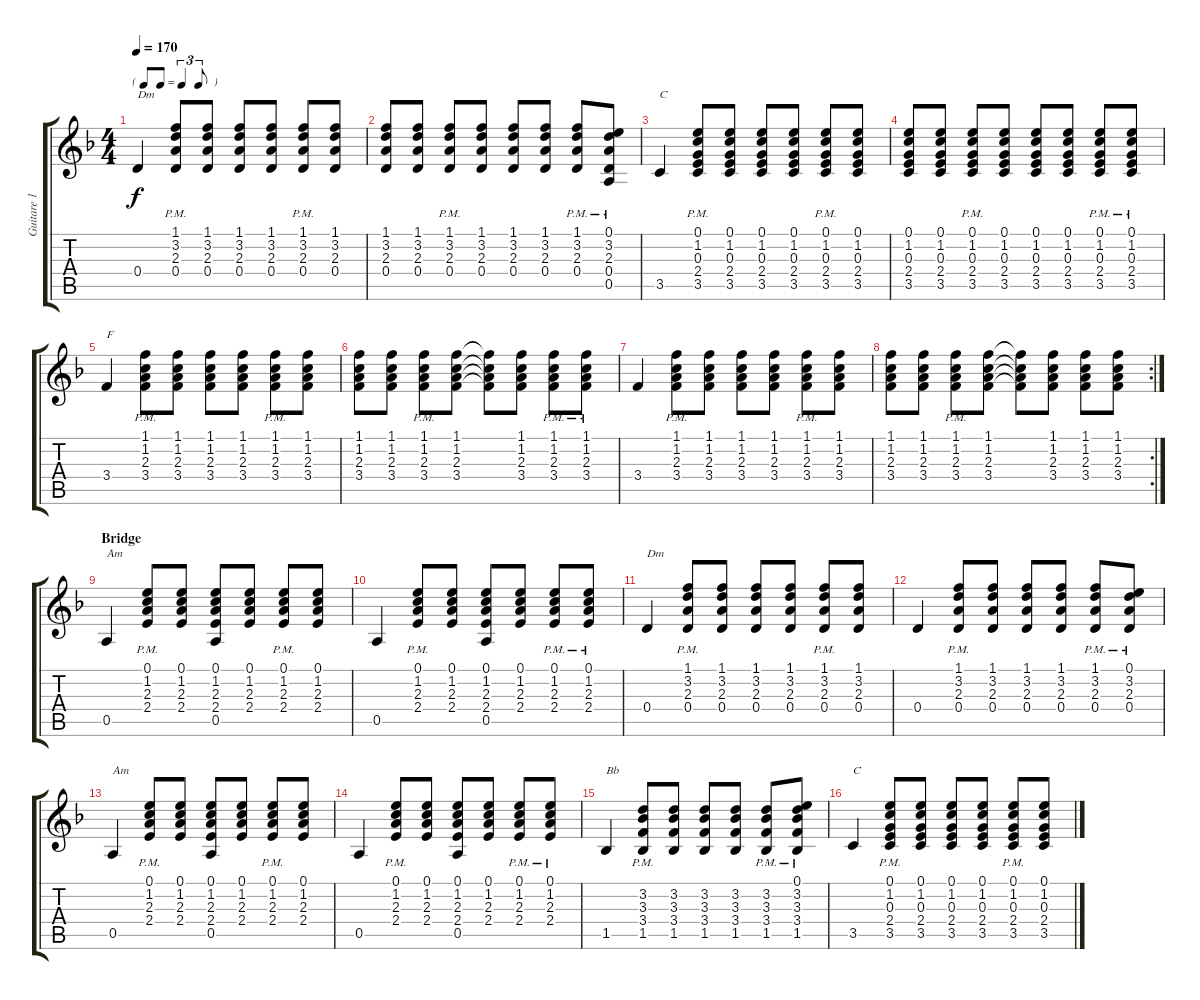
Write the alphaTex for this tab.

\track ("Guitare 1" "Guitare 1") {instrument acousticguitarsteel}
\staff {score tabs}
\tuning (E4 B3 G3 D3 A2 E2) {hide}
\ts (4 4)
\tf triplet8th
\tempo 170
\clef g2
\ks f
0.4.4{txt "Dm" dy f} (1.1{pm} 3.2{pm} 2.3{pm} 0.4{pm}).8 (1.1 3.2 2.3 0.4).8 (1.1 3.2 2.3 0.4).8 (1.1 3.2 2.3 0.4).8 (1.1{pm} 3.2{pm} 2.3{pm} 0.4{pm}).8 (1.1 3.2 2.3 0.4).8 |
(1.1 3.2 2.3 0.4).8 (1.1 3.2 2.3 0.4).8 (1.1{pm} 3.2{pm} 2.3{pm} 0.4{pm}).8 (1.1 3.2 2.3 0.4).8 (1.1 3.2 2.3 0.4).8 (1.1 3.2 2.3 0.4).8 (1.1{pm} 3.2{pm} 2.3{pm} 0.4{pm}).8 (0.1 3.2{pm} 2.3{pm} 0.4{pm} 0.5{pm}).8 |
3.5.4{txt "C"} (0.1{pm} 1.2{pm} 0.3{pm} 2.4{pm} 3.5{pm}).8 (0.1 1.2 0.3 2.4 3.5).8 (0.1 1.2 0.3 2.4 3.5).8 (0.1 1.2 0.3 2.4 3.5).8 (0.1{pm} 1.2{pm} 0.3{pm} 2.4{pm} 3.5{pm}).8 (0.1 1.2 0.3 2.4 3.5).8 |
(0.1 1.2 0.3 2.4 3.5).8 (0.1 1.2 0.3 2.4 3.5).8 (0.1{pm} 1.2{pm} 0.3{pm} 2.4{pm} 3.5{pm}).8 (0.1 1.2 0.3 2.4 3.5).8 (0.1 1.2 0.3 2.4 3.5).8 (0.1 1.2 0.3 2.4 3.5).8 (0.1{pm} 1.2{pm} 0.3{pm} 2.4{pm} 3.5{pm}).8 (0.1 1.2{pm} 0.3{pm} 2.4{pm} 3.5{pm}).8 |
3.4.4{txt "F"} (1.1{pm} 1.2{pm} 2.3{pm} 3.4{pm}).8 (1.1 1.2 2.3 3.4).8 (1.1 1.2 2.3 3.4).8 (1.1 1.2 2.3 3.4).8 (1.1{pm} 1.2{pm} 2.3{pm} 3.4{pm}).8 (1.1 1.2 2.3 3.4).8 |
(1.1 1.2 2.3 3.4).8 (1.1 1.2 2.3 3.4).8 (1.1{pm} 1.2{pm} 2.3{pm} 3.4{pm}).8 (1.1 1.2 2.3 3.4).8 (1.1{t} 1.2{t} 2.3{t} 3.4{t}).8 (1.1 1.2 2.3 3.4).8 (1.1{pm} 1.2{pm} 2.3{pm} 3.4{pm}).8 (1.1 1.2{pm} 2.3{pm} 3.4{pm}).8 |
3.4.4 (1.1{pm} 1.2{pm} 2.3{pm} 3.4{pm}).8 (1.1 1.2 2.3 3.4).8 (1.1 1.2 2.3 3.4).8 (1.1 1.2 2.3 3.4).8 (1.1{pm} 1.2{pm} 2.3{pm} 3.4{pm}).8 (1.1 1.2 2.3 3.4).8 |
\rc 2
(1.1 1.2 2.3 3.4).8 (1.1 1.2 2.3 3.4).8 (1.1{pm} 1.2{pm} 2.3{pm} 3.4{pm}).8 (1.1 1.2 2.3 3.4).8 (1.1{t} 1.2{t} 2.3{t} 3.4{t}).8 (1.1 1.2 2.3 3.4).8 (1.1 1.2 2.3 3.4).8 (1.1 1.2 2.3 3.4).8 |
\section ("" "Bridge")
0.5.4{txt "Am"} (0.1{pm} 1.2{pm} 2.3{pm} 2.4{pm}).8 (0.1 1.2 2.3 2.4).8 (0.1 1.2 2.3 2.4 0.5).8 (0.1 1.2 2.3 2.4).8 (0.1{pm} 1.2{pm} 2.3{pm} 2.4{pm}).8 (0.1 1.2 2.3 2.4).8 |
0.5.4 (0.1{pm} 1.2{pm} 2.3{pm} 2.4{pm}).8 (0.1 1.2 2.3 2.4).8 (0.1 1.2 2.3 2.4 0.5).8 (0.1 1.2 2.3 2.4).8 (0.1{pm} 1.2{pm} 2.3{pm} 2.4{pm}).8 (0.1 1.2{pm} 2.3{pm} 2.4{pm}).8 |
0.4.4{txt "Dm"} (1.1{pm} 3.2{pm} 2.3{pm} 0.4{pm}).8 (1.1 3.2 2.3 0.4).8 (1.1 3.2 2.3 0.4).8 (1.1 3.2 2.3 0.4).8 (1.1{pm} 3.2{pm} 2.3{pm} 0.4{pm}).8 (1.1 3.2 2.3 0.4).8 |
0.4.4 (1.1{pm} 3.2{pm} 2.3{pm} 0.4{pm}).8 (1.1 3.2 2.3 0.4).8 (1.1 3.2 2.3 0.4).8 (1.1 3.2 2.3 0.4).8 (1.1{pm} 3.2{pm} 2.3{pm} 0.4{pm}).8 (0.1 3.2{pm} 2.3{pm} 0.4{pm}).8 |
0.5.4{txt "Am"} (0.1{pm} 1.2{pm} 2.3{pm} 2.4{pm}).8 (0.1 1.2 2.3 2.4).8 (0.1 1.2 2.3 2.4 0.5).8 (0.1 1.2 2.3 2.4).8 (0.1{pm} 1.2{pm} 2.3{pm} 2.4{pm}).8 (0.1 1.2 2.3 2.4).8 |
0.5.4 (0.1{pm} 1.2{pm} 2.3{pm} 2.4{pm}).8 (0.1 1.2 2.3 2.4).8 (0.1 1.2 2.3 2.4 0.5).8 (0.1 1.2 2.3 2.4).8 (0.1{pm} 1.2{pm} 2.3{pm} 2.4{pm}).8 (0.1 1.2{pm} 2.3{pm} 2.4{pm}).8 |
1.5.4{txt "Bb"} (3.2{pm} 3.3{pm} 3.4{pm} 1.5{pm}).8 (3.2 3.3 3.4 1.5).8 (3.2 3.3 3.4 1.5).8 (3.2 3.3 3.4 1.5).8 (3.2{pm} 3.3{pm} 3.4{pm} 1.5{pm}).8 (0.1 3.2{pm} 3.3{pm} 3.4{pm} 1.5{pm}).8 |
3.5.4{txt "C"} (0.1{pm} 1.2{pm} 0.3{pm} 2.4{pm} 3.5{pm}).8 (0.1 1.2 0.3 2.4 3.5).8 (0.1 1.2 0.3 2.4 3.5).8 (0.1 1.2 0.3 2.4 3.5).8 (0.1{pm} 1.2{pm} 0.3{pm} 2.4{pm} 3.5{pm}).8 (0.1 1.2 0.3 2.4 3.5).8
